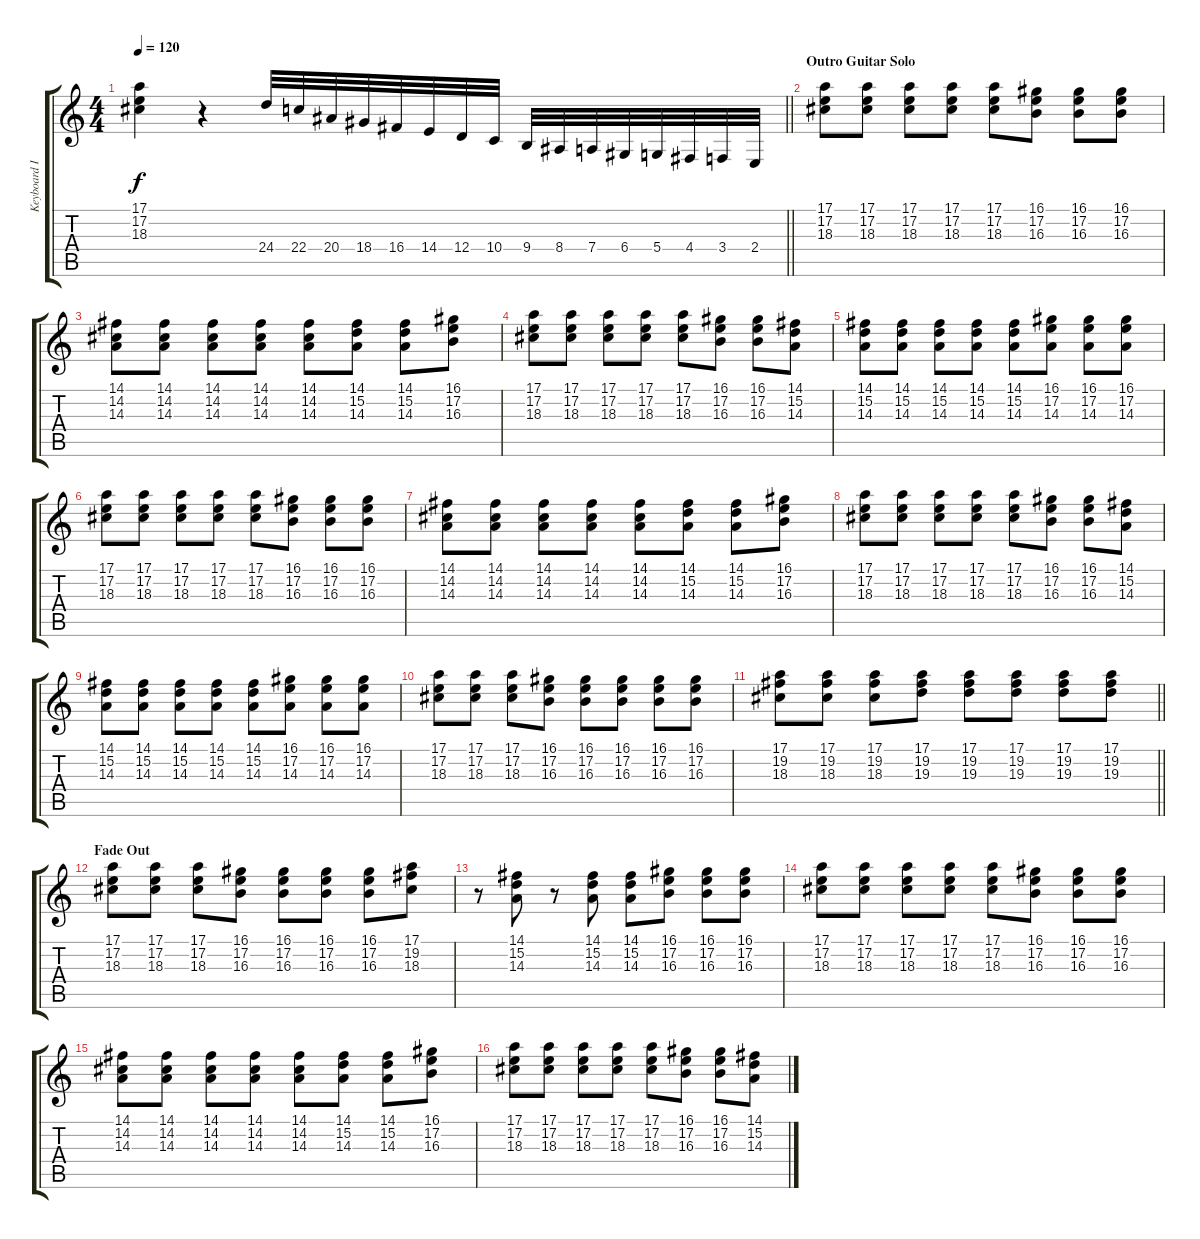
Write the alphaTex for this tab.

\track ("Keyboard II" "Keyboard I") {instrument electricpiano2}
\staff {score tabs}
\tuning (E4 B3 G3 D3 A2 E2) {hide}
\ts (4 4)
\tempo 120
\clef g2
\barLineRight lightlight
\ks c
(17.1{t} 17.2{t} 18.3{t}).4{dy f} r.4 24.4.32 22.4.32 20.4.32 18.4.32 16.4.32 14.4.32 12.4.32 10.4.32 9.4.32 8.4.32 7.4.32 6.4.32 5.4.32 4.4.32 3.4.32 2.4.32 |
\section ("" "Outro Guitar Solo")
(17.1 17.2 18.3).8{volume 9 instrument electricpiano2} (17.1 17.2 18.3).8 (17.1 17.2 18.3).8 (17.1 17.2 18.3).8 (17.1 17.2 18.3).8 (16.1 17.2 16.3).8 (16.1 17.2 16.3).8 (16.1 17.2 16.3).8 |
(14.1 14.2 14.3).8 (14.1 14.2 14.3).8 (14.1 14.2 14.3).8 (14.1 14.2 14.3).8 (14.1 14.2 14.3).8 (14.1 15.2 14.3).8 (14.1 15.2 14.3).8 (16.1 17.2 16.3).8 |
(17.1 17.2 18.3).8 (17.1 17.2 18.3).8 (17.1 17.2 18.3).8 (17.1 17.2 18.3).8 (17.1 17.2 18.3).8 (16.1 17.2 16.3).8 (16.1 17.2 16.3).8 (14.1 15.2 14.3).8 |
(14.1 15.2 14.3).8 (14.1 15.2 14.3).8 (14.1 15.2 14.3).8 (14.1 15.2 14.3).8 (14.1 15.2 14.3).8 (16.1 17.2 14.3).8 (16.1 17.2 14.3).8 (16.1 17.2 14.3).8 |
(17.1 17.2 18.3).8 (17.1 17.2 18.3).8 (17.1 17.2 18.3).8 (17.1 17.2 18.3).8 (17.1 17.2 18.3).8 (16.1 17.2 16.3).8 (16.1 17.2 16.3).8 (16.1 17.2 16.3).8 |
(14.1 14.2 14.3).8 (14.1 14.2 14.3).8 (14.1 14.2 14.3).8 (14.1 14.2 14.3).8 (14.1 14.2 14.3).8 (14.1 15.2 14.3).8 (14.1 15.2 14.3).8 (16.1 17.2 16.3).8 |
(17.1 17.2 18.3).8 (17.1 17.2 18.3).8 (17.1 17.2 18.3).8 (17.1 17.2 18.3).8 (17.1 17.2 18.3).8 (16.1 17.2 16.3).8 (16.1 17.2 16.3).8 (14.1 15.2 14.3).8 |
(14.1 15.2 14.3).8 (14.1 15.2 14.3).8 (14.1 15.2 14.3).8 (14.1 15.2 14.3).8 (14.1 15.2 14.3).8 (16.1 17.2 14.3).8 (16.1 17.2 14.3).8 (16.1 17.2 14.3).8 |
(17.1 17.2 18.3).8 (17.1 17.2 18.3).8 (17.1 17.2 18.3).8 (16.1 17.2 16.3).8 (16.1 17.2 16.3).8 (16.1 17.2 16.3).8 (16.1 17.2 16.3).8 (16.1 17.2 16.3).8 |
\barLineRight lightlight
(17.1 19.2 18.3).8 (17.1 19.2 18.3).8 (17.1 19.2 18.3).8 (17.1 19.2 19.3).8 (17.1 19.2 19.3).8 (17.1 19.2 19.3).8 (17.1 19.2 19.3).8 (17.1 19.2 19.3).8 |
\section ("" "Fade Out")
(17.1 17.2 18.3).8{volume 5} (17.1 17.2 18.3).8 (17.1 17.2 18.3).8 (16.1 17.2 16.3).8 (16.1 17.2 16.3).8 (16.1 17.2 16.3).8 (16.1 17.2 16.3).8 (17.1 19.2 18.3).8 |
r.8 (14.1 15.2 14.3).8 r.8 (14.1 15.2 14.3).8 (14.1 15.2 14.3).8 (16.1 17.2 16.3).8 (16.1 17.2 16.3).8 (16.1 17.2 16.3).8 |
(17.1 17.2 18.3).8{volume 3} (17.1 17.2 18.3).8 (17.1 17.2 18.3).8 (17.1 17.2 18.3).8 (17.1 17.2 18.3).8 (16.1 17.2 16.3).8 (16.1 17.2 16.3).8 (16.1 17.2 16.3).8 |
(14.1 14.2 14.3).8 (14.1 14.2 14.3).8 (14.1 14.2 14.3).8 (14.1 14.2 14.3).8 (14.1 14.2 14.3).8 (14.1 15.2 14.3).8 (14.1 15.2 14.3).8 (16.1 17.2 16.3).8 |
(17.1 17.2 18.3).8{volume 0} (17.1 17.2 18.3).8 (17.1 17.2 18.3).8 (17.1 17.2 18.3).8 (17.1 17.2 18.3).8 (16.1 17.2 16.3).8 (16.1 17.2 16.3).8 (14.1 15.2 14.3).8
